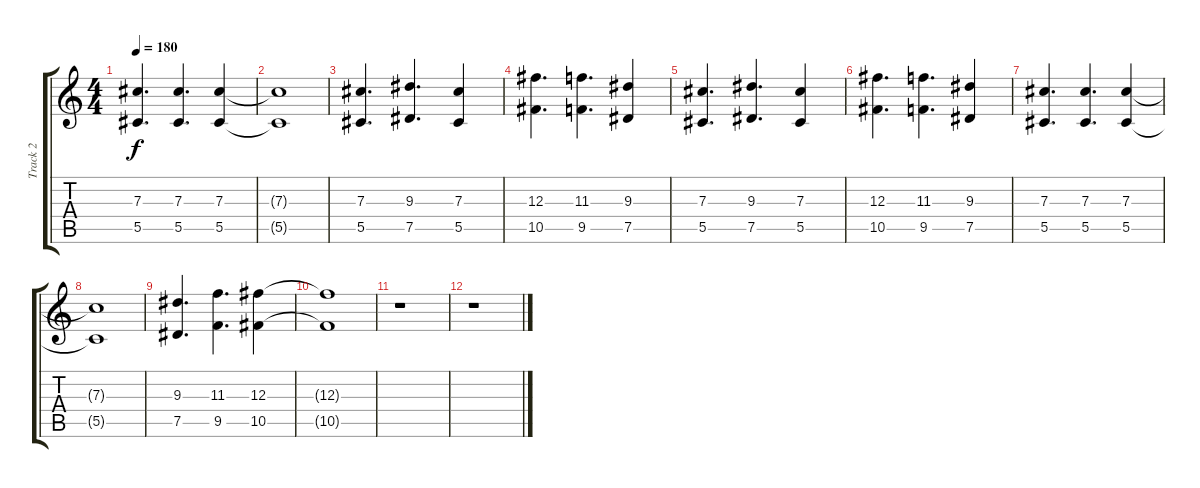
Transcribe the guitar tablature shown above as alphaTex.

\track ("Track 2" "Track 2") {instrument distortionguitar}
\staff {score tabs}
\tuning (Eb4 Bb3 Gb3 Db3 Ab2 Eb2) {hide}
\ts (4 4)
\tempo 180
\clef g2
\ks c
(7.3 5.5).4{d dy f} (7.3 5.5).4{d} (7.3 5.5).4 |
(7.3{t} 5.5{t}).1 |
(7.3 5.5).4{d} (9.3 7.5).4{d} (7.3 5.5).4 |
(12.3 10.5).4{d} (11.3 9.5).4{d} (9.3 7.5).4 |
(7.3 5.5).4{d} (9.3 7.5).4{d} (7.3 5.5).4 |
(12.3 10.5).4{d} (11.3 9.5).4{d} (9.3 7.5).4 |
(7.3 5.5).4{d} (7.3 5.5).4{d} (7.3 5.5).4 |
(7.3{t} 5.5{t}).1 |
(9.3 7.5).4{d} (11.3 9.5).4{d} (12.3 10.5).4 |
(12.3{t} 10.5{t}).1 |
r.1 |
r.1
